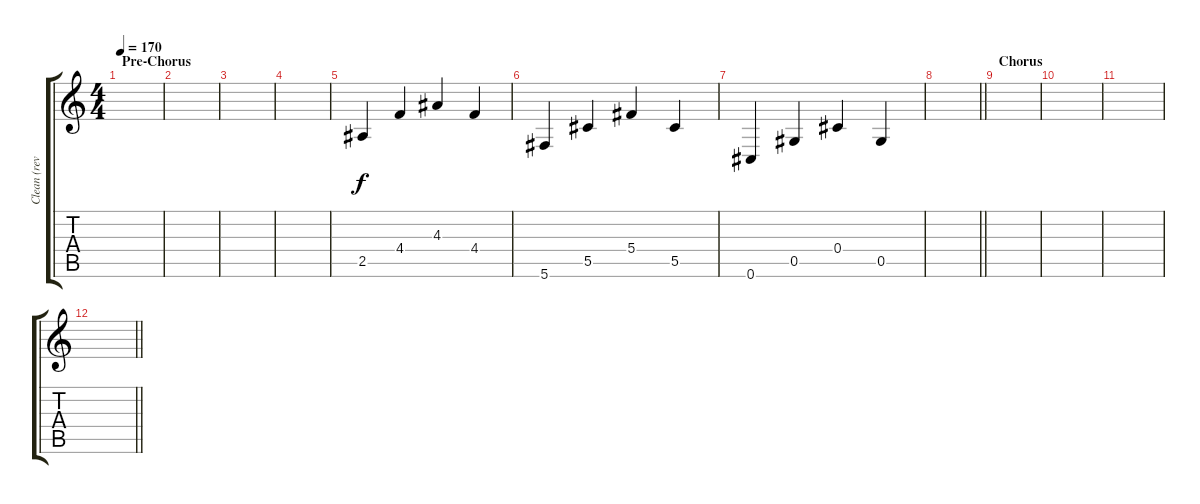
\track ("Clean (reverbed) Lead Guitar" "Clean (rev") {instrument electricguitarclean}
\staff {score tabs}
\tuning (Eb4 Bb3 Gb3 Db3 Ab2 Db2) {hide}
\ts (4 4)
\section ("" "Pre-Chorus")
\tempo 170
\clef g2
\ks c
|
|
|
|
2.5.4 4.4.4 4.3.4 4.4.4 |
5.6.4 5.5.4 5.4.4 5.5.4 |
0.6.4 0.5.4 0.4.4 0.5.4 |
\barLineRight lightlight
|
\section ("" "Chorus")
|
|
|
\barLineRight lightlight
